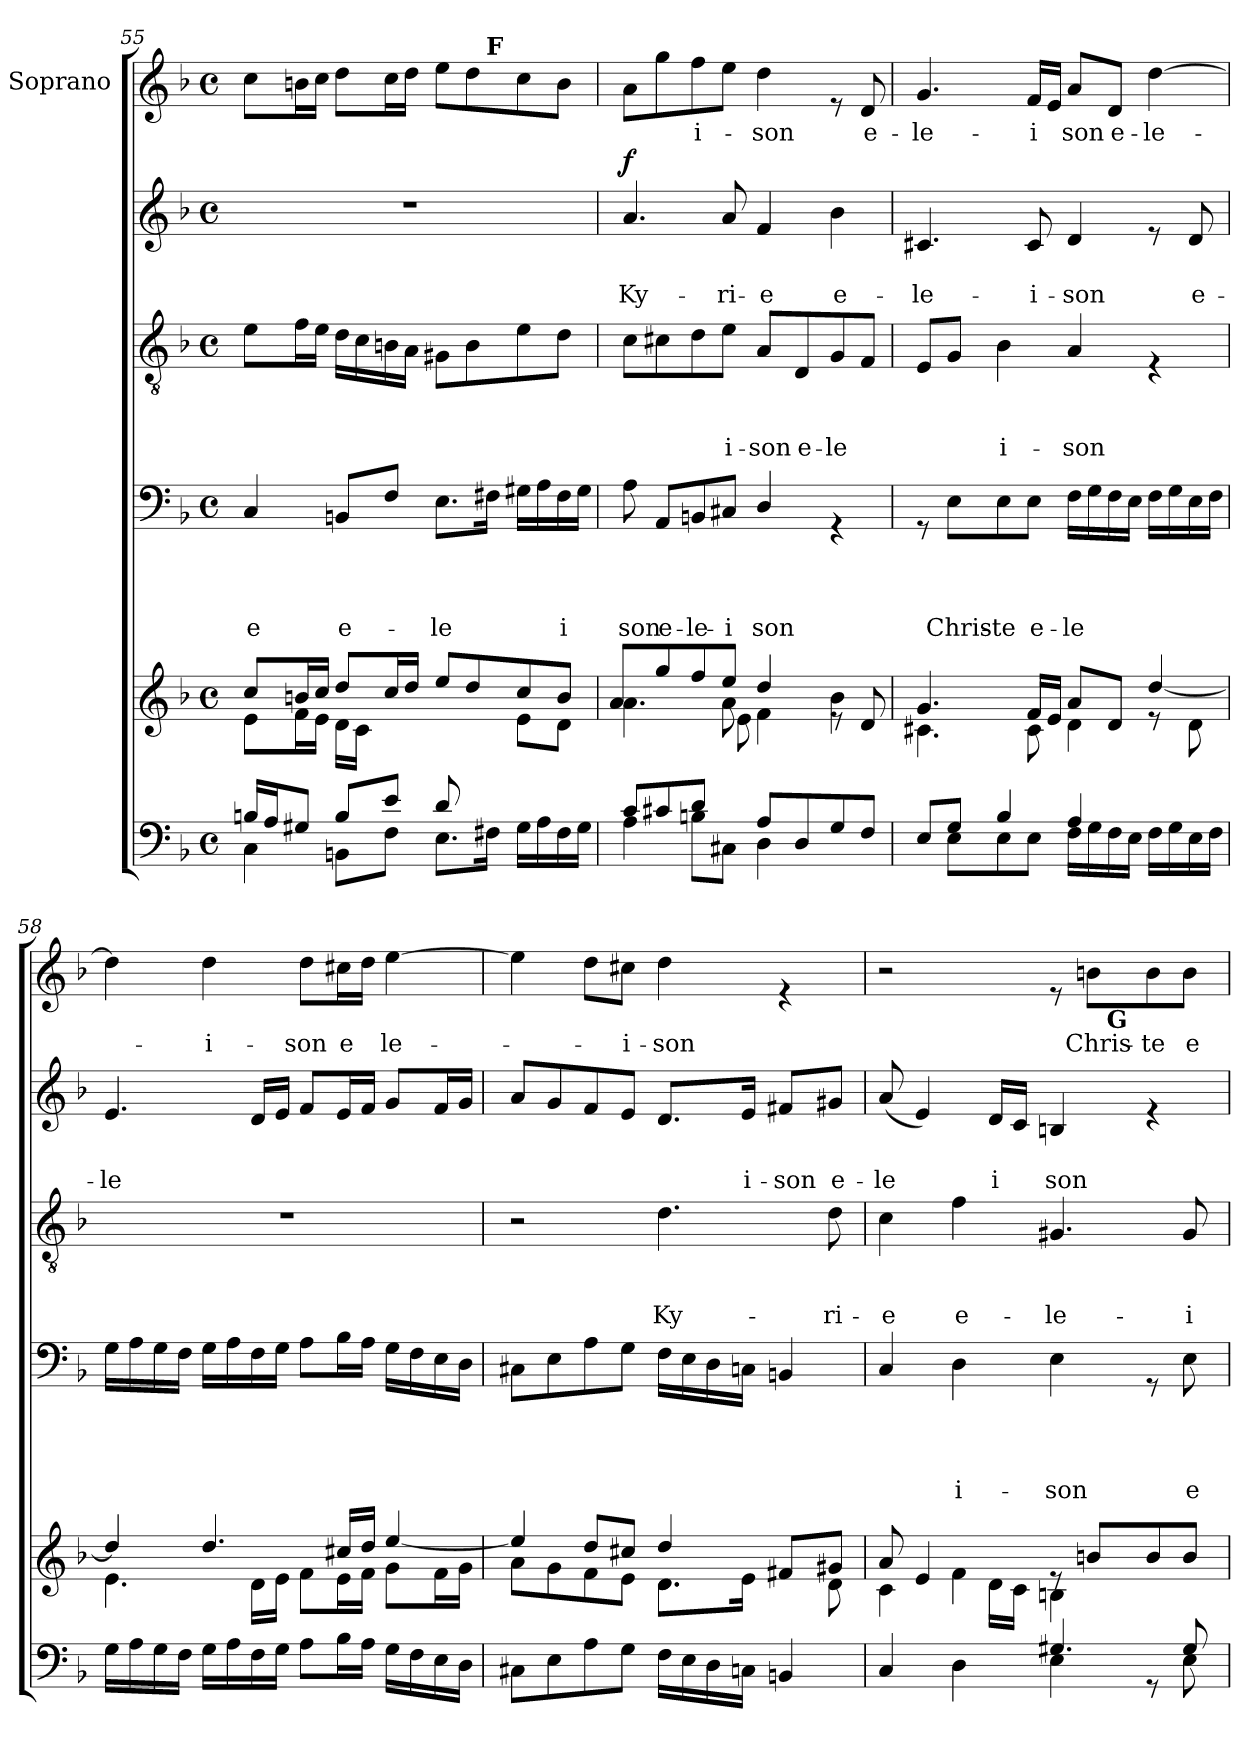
**kern	**kern	**kern	**text	**text	**text	**text	**kern	**text	**text	**text	**kern	**text	**text	**dynam	**kern	**text
*part6	*part5	*part4	*part4	*part4	*part4	*part4	*part3	*part3	*part3	*part3	*part2	*part2	*part2	*part2	*part1	*part1
*staff6	*staff5	*staff4	*staff4	*staff4	*staff4	*staff4	*staff3	*staff3	*staff3	*staff3	*staff2	*staff2	*staff2	*staff2	*staff1	*staff1
*	*	*	*	*	*	*	*	*	*	*	*	*	*	*	*I"Soprano	*
!!LO:LB:g=z
*clefF4	*clefG2	*clefF4	*	*	*	*	*clefGv2	*	*	*	*clefG2	*	*	*	*clefG2	*
*k[b-]	*k[b-]	*k[b-]	*	*	*	*	*k[b-]	*	*	*	*k[b-]	*	*	*	*k[b-]	*
*F:	*F:	*F:	*	*	*	*	*F:	*	*	*	*F:	*	*	*	*F:	*
*M4/4	*M4/4	*M4/4	*	*	*	*	*M4/4	*	*	*	*M4/4	*	*	*	*M4/4	*
*met(c)	*met(c)	*met(c)	*	*	*	*	*met(c)	*	*	*	*met(c)	*	*	*	*met(c)	*
=55	=55	=55	=55	=55	=55	=55	=55	=55	=55	=55	=55	=55	=55	=55	=55	=55
*^	*^	*	*	*	*	*	*	*	*	*	*	*	*	*	*	*
!	!	!	!	!	!	!	!	!LO:LY:b	!	!	!	!	!	!	!	!	!	!
*	*	*	*	*	*	*	*	*	*	*	*	*	*	*	*	*	*^	*
4C\	16Bn/LL	8cc/L	8e\L	4C/	.	.	.	e	8e\L	.	.	.	1r	.	.	.	8cc\L	2ryy	.
.	16A/J	.	.	.	.	.	.	.	.	.	.	.	.	.	.	.	.	.	.
.	8G#X/J	16bn/L	16f\L	.	.	.	.	.	16f\L	.	.	.	.	.	.	.	16bn\L	.	.
.	.	16cc/JJ	16e\JJ	.	.	.	.	.	16e\JJ	.	.	.	.	.	.	.	16cc\JJ	.	.
!	!	!	!	!	!	!	!	!LO:LY:b	!	!	!	!	!	!	!	!	!	!	!
8BBn\L	8B/L	8dd/L	16d\LL	8BBn/L	.	.	.	e-	16d\LL	.	.	.	.	.	.	.	8dd\L	.	.
.	.	.	16c\JJ	.	.	.	.	.	16c\	.	.	.	.	.	.	.	.	.	.
8F\J	8e/J	16cc/L	4.ryy	8F/J	.	.	.	.	16Bn\	.	.	.	.	.	.	.	16cc\L	.	.
.	.	16dd/JJ	.	.	.	.	.	.	16A\JJ	.	.	.	.	.	.	.	16dd\JJ	.	.
!	!	!	!	!	!	!	!	!LO:LY:b	!	!	!	!	!	!	!	!	!	!	!
8.E\L	8d/	8ee/L	.	8.E\L	.	.	.	-le	8G#X\L	.	.	.	.	.	.	.	8ee\L	8.ryy	.
.	4.ryy	8dd/	.	.	.	.	.	.	8B\	.	.	.	.	.	.	.	8dd\	.	.
!	!	!	!	!	!	!	!	!	!	!	!	!	!	!	!	!	!	!LO:TX:a:B:t=F	!
16F#X\Jk	.	.	.	16F#X\Jk	.	.	.	.	.	.	.	.	.	.	.	.	.	4ryy	.
16G#\LL	.	8cc/	8e\L	16G#X\LL	.	.	.	.	8e\	.	.	.	.	.	.	.	8cc\	.	.
16A\	.	.	.	16A\	.	.	.	.	.	.	.	.	.	.	.	.	.	.	.
!	!	!	!	!	!	!	!	!LO:LY:b	!	!	!	!	!	!	!	!	!	!	!
16F#\	.	8b/J	8d\J	16F#\	.	.	.	i	8d\J	.	.	.	.	.	.	.	8b\J	.	.
16G#\JJ	.	.	.	16G#\JJ	.	.	.	.	.	.	.	.	.	.	.	.	.	16ryy	.
!!LO:PB:g=z
=56	=56	=56	=56	=56	=56	=56	=56	=56	=56	=56	=56	=56	=56	=56	=56	=56	=56	=56	=56
*	*	*	*^	*	*	*	*	*	*	*	*	*	*	*	*	*	*	*	*
!	!	!	!	!	!	!	!	!	!LO:LY:b	!	!	!	!	!	!	!LO:LY:b	!LO:DY:a	!	!	!
*	*	*	*	*	*^	*	*	*	*	*	*	*	*	*	*	*	*	*v	*v	*
4A\	8c/L	4.a\	8a/L	4.ryy	8A\	8ryy	.	.	.	son	8c\L	.	.	.	4.a/	.	Ky-	f	8a\L	.
!	!	!	!	!	!	!	!	!	!	!LO:LY:b	!	!	!	!	!	!	!	!	!	!
.	8c#X/	.	8gg/	.	4.ryy	8AA/L	.	.	.	e-	8c#X\	.	.	.	.	.	.	.	8gg\	.
!	!	!	!	!	!	!	!	!	!	!LO:LY:b	!	!	!	!	!	!	!	!	!	!LO:LY:b
8Bn\L	8d/J	.	8ff/	.	.	8BBn/	.	.	.	-le-	8d\	.	.	.	.	.	.	.	8ff\	i-
!	!	!	!	!	!	!	!	!	!	!LO:LY:b	!	!	!	!LO:LY:b	!	!	!LO:LY:b	!	!	!
8C#X\J	8ryy	8a\	8ee/J	8e\	.	8C#X/J	.	.	.	-i-	8e\J	.	.	i-	8a/	.	-ri-	.	8ee\J	.
!	!	!	!	!	!	!	!	!	!	!LO:LY:b	!	!	!	!LO:LY:b	!	!	!LO:LY:b	!	!	!LO:LY:b
4D\	8A/L	4f\	4dd/	2ryy	4D/	4ryy	.	.	.	son	8A/L	.	.	-son	4f/	.	-e	.	4dd\	-son
!	!	!	!	!	!	!	!	!	!	!	!	!	!	!LO:LY:b	!	!	!	!	!	!
.	8D/	.	.	.	.	.	.	.	.	.	8D/	.	.	e-	.	.	.	.	.	.
!	!	!	!	!	!	!	!	!	!	!	!	!	!	!LO:LY:b	!	!	!LO:LY:b	!	!	!
4ryy	8G/	4b-\	8re	.	4ryy	4rGG	.	.	.	.	8G/	.	.	-le	4b-\	.	e-	.	8re	.
!	!	!	!	!	!	!	!	!	!	!	!	!	!	!	!	!	!	!	!	!LO:LY:b
.	8F/J	.	8d/	.	.	.	.	.	.	.	8F/J	.	.	.	.	.	.	.	8d/	e-
*	*	*	*v	*v	*	*	*	*	*	*	*	*	*	*	*	*	*	*	*	*
*	*	*	*	*v	*v	*	*	*	*	*	*	*	*	*	*	*	*	*	*
=57	=57	=57	=57	=57	=57	=57	=57	=57	=57	=57	=57	=57	=57	=57	=57	=57	=57	=57
!	!	!	!	!	!	!	!	!	!	!	!	!	!	!	!LO:LY:b	!	!	!LO:LY:b
8E/L	8ryy	4.c#X\	4.g/	8rGG	.	.	.	.	8E/L	.	.	.	4.c#X/	.	-le-	.	4.g/	-le-
!	!	!	!	!	!	!	!	!LO:LY:b	!	!	!	!	!	!	!	!	!	!
8G/J	8E\L	.	.	8E\L	.	.	.	-Chris-	8G/J	.	.	.	.	.	.	.	.	.
!	!	!	!	!	!	!	!	!LO:LY:b	!	!	!	!LO:LY:b	!	!	!	!	!	!
4B-/	8E\	.	.	8E\	.	.	.	-te	4B-\	.	.	i-	.	.	.	.	.	.
!	!	!	!	!	!	!	!	!LO:LY:b	!	!	!	!	!	!	!LO:LY:b	!	!	!LO:LY:b
.	8E\J	8c#\	16f/LL	8E\J	.	.	.	e-	.	.	.	.	8c#/	.	-i-	.	16f/LL	-i
.	.	.	16e/JJ	.	.	.	.	.	.	.	.	.	.	.	.	.	16e/JJ	.
!	!	!	!	!	!	!	!	!LO:LY:b	!	!	!	!LO:LY:b	!	!	!LO:LY:b	!	!	!LO:LY:b
4A/	16F\LL	4d\	8a/L	16F\LL	.	.	.	-le	4A/	.	.	-son	4d/	.	-son	.	8a/L	son
.	16G\	.	.	16G\	.	.	.	.	.	.	.	.	.	.	.	.	.	.
!	!	!	!	!	!	!	!	!	!	!	!	!	!	!	!	!	!	!LO:LY:b
.	16F\	.	8d/J	16F\	.	.	.	.	.	.	.	.	.	.	.	.	8d/J	e-
.	16E\JJ	.	.	16E\JJ	.	.	.	.	.	.	.	.	.	.	.	.	.	.
!	!	!	!	!	!	!	!	!	!	!	!	!	!	!	!	!	!	!LO:LY:b
4ryy	16F\LL	8rd	[<4dd/	16F\LL	.	.	.	.	4rE	.	.	.	8re	.	.	.	[>4dd\	-le-
.	16G\	.	.	16G\	.	.	.	.	.	.	.	.	.	.	.	.	.	.
!	!	!	!	!	!	!	!	!	!	!	!	!	!	!	!LO:LY:b	!	!	!
.	16E\	8d\	.	16E\	.	.	.	.	.	.	.	.	8d/	.	e-	.	.	.
.	16F\JJ	.	.	16F\JJ	.	.	.	.	.	.	.	.	.	.	.	.	.	.
=58	=58	=58	=58	=58	=58	=58	=58	=58	=58	=58	=58	=58	=58	=58	=58	=58	=58	=58
!	!	!	!	!	!	!	!	!	!	!	!	!	!	!	!LO:LY:b	!	!	!
*v	*v	*	*	*	*	*	*	*	*	*	*	*	*	*	*	*	*	*
16G\LL	4.e\	4dd/]	16G\LL	.	.	.	.	1r	.	.	.	4.e/	.	-le	.	4dd\]	.
16A\	.	.	16A\	.	.	.	.	.	.	.	.	.	.	.	.	.	.
16G\	.	.	16G\	.	.	.	.	.	.	.	.	.	.	.	.	.	.
16F\JJ	.	.	16F\JJ	.	.	.	.	.	.	.	.	.	.	.	.	.	.
!	!	!	!	!	!	!	!	!	!	!	!	!	!	!	!	!	!LO:LY:b
16G\LL	.	4.dd/	16G\LL	.	.	.	.	.	.	.	.	.	.	.	.	4dd\	-i-
16A\	.	.	16A\	.	.	.	.	.	.	.	.	.	.	.	.	.	.
16F\	16d\LL	.	16F\	.	.	.	.	.	.	.	.	16d/LL	.	.	.	.	.
16G\JJ	16e\JJ	.	16G\JJ	.	.	.	.	.	.	.	.	16e/JJ	.	.	.	.	.
!	!	!	!	!	!	!	!	!	!	!	!	!	!	!	!	!	!LO:LY:b
8A\L	8f\L	.	8A\L	.	.	.	.	.	.	.	.	8f/L	.	.	.	8dd\L	-son
!	!	!	!	!	!	!	!	!	!	!	!	!	!	!	!	!	!LO:LY:b
16B-\L	16e\L	16cc#X/LL	16B-\L	.	.	.	.	.	.	.	.	16e/L	.	.	.	16cc#X\L	e
16A\JJ	16f\JJ	16dd/JJ	16A\JJ	.	.	.	.	.	.	.	.	16f/JJ	.	.	.	16dd\JJ	.
!	!	!	!	!	!	!	!	!	!	!	!	!	!	!	!	!	!LO:LY:b
16G\LL	8g\L	[<4ee/	16G\LL	.	.	.	.	.	.	.	.	8g/L	.	.	.	[>4ee\	le-
16F\	.	.	16F\	.	.	.	.	.	.	.	.	.	.	.	.	.	.
16E\	16f\L	.	16E\	.	.	.	.	.	.	.	.	16f/L	.	.	.	.	.
16D\JJ	16g\JJ	.	16D\JJ	.	.	.	.	.	.	.	.	16g/JJ	.	.	.	.	.
!!LO:LB:g=z
=59	=59	=59	=59	=59	=59	=59	=59	=59	=59	=59	=59	=59	=59	=59	=59	=59	=59
*	*	*^	*	*	*	*	*	*	*	*	*	*	*	*	*	*	*
8C#X\L	8a\L	4ee/]	2ryy	8C#X\L	.	.	.	.	2r	.	.	.	8a/L	.	.	.	4ee\]	.
8E\	8g\	.	.	8E\	.	.	.	.	.	.	.	.	8g/	.	.	.	.	.
8A\	8f\	8dd/L	.	8A\	.	.	.	.	.	.	.	.	8f/	.	.	.	8dd\L	.
!	!	!	!	!	!	!	!	!	!	!	!	!	!	!	!	!	!	!LO:LY:b
8G\J	8e\J	8cc#X/J	.	8G\J	.	.	.	.	.	.	.	.	8e/J	.	.	.	8cc#X\J	-i-
!	!	!	!	!	!	!	!	!	!	!	!	!LO:LY:b	!	!	!	!	!	!LO:LY:b
16F\LL	8.d\L	4dd/	4.d\	16F\LL	.	.	.	.	4.d\	.	.	Ky-	8.d/L	.	.	.	4dd\	-son
16E\	.	.	.	16E\	.	.	.	.	.	.	.	.	.	.	.	.	.	.
16D\	.	.	.	16D\	.	.	.	.	.	.	.	.	.	.	.	.	.	.
!	!	!	!	!	!	!	!	!	!	!	!	!	!	!	!LO:LY:b	!	!	!
16Cn\JJ	16e\Jk	.	.	16Cn\JJ	.	.	.	.	.	.	.	.	16e/Jk	.	i-	.	.	.
!	!	!	!	!	!	!	!	!	!	!	!	!	!	!	!LO:LY:b	!	!	!
4BBn/	8f#X/L	4ryy	.	4BBn/	.	.	.	.	.	.	.	.	8f#X/L	.	-son	.	4re	.
!	!	!	!	!	!	!	!	!	!	!	!	!LO:LY:b	!	!	!LO:LY:b	!	!	!
.	8g#X/J	.	8d\	.	.	.	.	.	8d\	.	.	-ri-	8g#X/J	.	e-	.	.	.
!!LO:LB:g=z
=60	=60	=60	=60	=60	=60	=60	=60	=60	=60	=60	=60	=60	=60	=60	=60	=60	=60	=60
*^	*	*	*	*	*	*	*	*	*	*	*	*	*	*	*	*	*	*
!	!	!	!	!	!	!	!	!	!	!	!	!	!LO:LY:b	!	!	!LO:LY:b	!	!	!
*	*	*	*	*	*	*	*	*	*	*	*	*	*	*	*	*	*	*^	*
4C/	2ryy	8a/	2ryy	4c\	4C/	.	.	.	.	4c\	.	.	-e	(<8a/	.	-le	.	2r	2ryy	.
.	.	4e/	.	.	.	.	.	.	.	.	.	.	.	4e/)	.	.	.	.	.	.
!	!	!	!	!	!	!	!	!	!LO:LY:b	!	!	!	!LO:LY:b	!	!	!	!	!	!	!
4D\	.	.	.	4f\	4D\	.	.	.	i-	4f\	.	.	e-	.	.	.	.	.	.	.
!	!	!	!	!	!	!	!	!	!	!	!	!	!	!	!	!LO:LY:b	!	!	!	!
.	.	16d\LL	.	.	.	.	.	.	.	.	.	.	.	16d/LL	.	i	.	.	.	.
.	.	16c\JJ	.	.	.	.	.	.	.	.	.	.	.	16c/JJ	.	.	.	.	.	.
!	!	!	!	!	!	!	!	!	!LO:LY:b	!	!	!	!LO:LY:b	!	!	!LO:LY:b	!	!	!	!
4E\	4.G#X/	4Bn\	8re	2ryy	4E\	.	.	.	-son	4.G#X/	.	.	-le-	4Bn/	.	son	.	8re	8ryy	.
!	!	!	!	!	!	!	!	!	!	!	!	!	!	!	!	!	!	!	!	!LO:LY:b
.	.	.	8bn/L	.	.	.	.	.	.	.	.	.	.	.	.	.	.	8bn\L	32ryy	Chris-
!	!	!	!	!	!	!	!	!	!	!	!	!	!	!	!	!	!	!	!LO:TX:b:B:t=G	!
.	.	.	.	.	.	.	.	.	.	.	.	.	.	.	.	.	.	.	4ryy	.
!	!	!	!	!	!	!	!	!	!	!	!	!	!	!	!	!	!	!	!	!LO:LY:b
8rGG	.	4ryy	8b/	.	8rGG	.	.	.	.	.	.	.	.	4re	.	.	.	8b\	.	-te
!	!	!	!	!	!	!	!	!	!LO:LY:b	!	!	!	!LO:LY:b	!	!	!	!	!	!	!LO:LY:b
8E\	8G#/	.	8b/J	.	8E\	.	.	.	e-	8G#/	.	.	-i-	.	.	.	.	8b\J	.	e-
.	.	.	.	.	.	.	.	.	.	.	.	.	.	.	.	.	.	.	16.ryy	.
*v	*v	*	*	*	*	*	*	*	*	*	*	*	*	*	*	*	*	*v	*v	*
*	*v	*v	*v	*	*	*	*	*	*	*	*	*	*	*	*	*	*	*
=	=	=	=	=	=	=	=	=	=	=	=	=	=	=	=	=
*-	*-	*-	*-	*-	*-	*-	*-	*-	*-	*-	*-	*-	*-	*-	*-	*-
